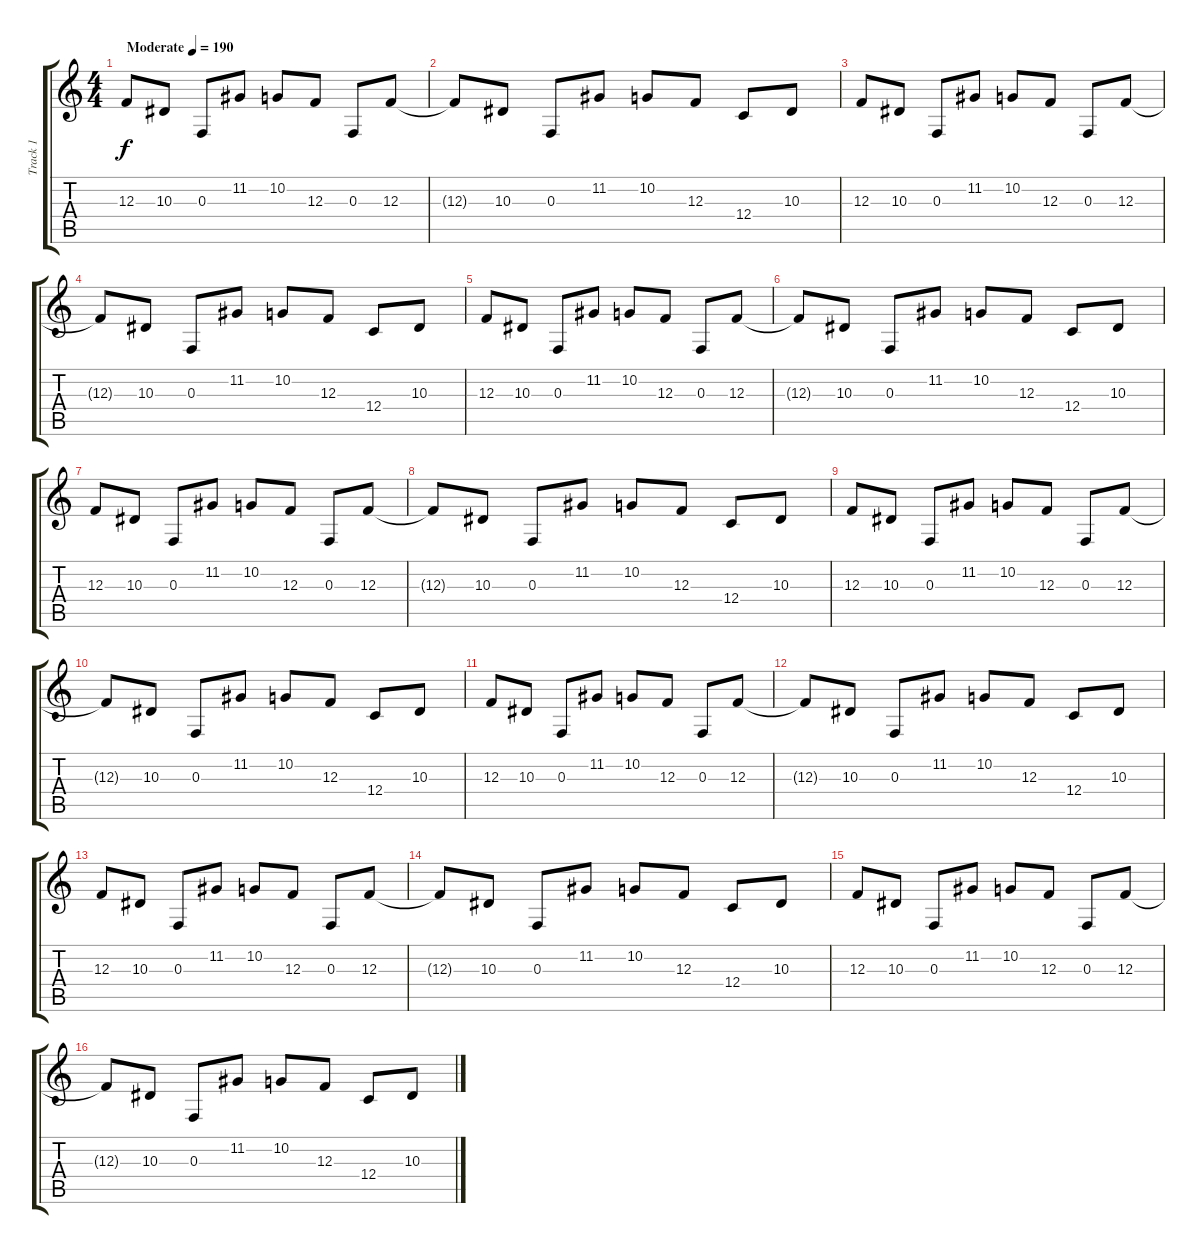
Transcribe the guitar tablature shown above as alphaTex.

\track ("Track 1" "Track 1") {instrument pad1newage}
\staff {score tabs}
\tuning (D4 A3 F3 C3 G2 C2) {hide}
\ts (4 4)
\tempo (190 "Moderate")
\clef g2
\ks c
12.3.8{dy f instrument pad1newage} 10.3.8 0.3.8 11.2.8 10.2.8 12.3.8 0.3.8 12.3.8 |
12.3{t}.8 10.3.8 0.3.8 11.2.8 10.2.8 12.3.8 12.4.8 10.3.8 |
12.3.8 10.3.8 0.3.8 11.2.8 10.2.8 12.3.8 0.3.8 12.3.8 |
12.3{t}.8 10.3.8 0.3.8 11.2.8 10.2.8 12.3.8 12.4.8 10.3.8 |
12.3.8 10.3.8 0.3.8 11.2.8 10.2.8 12.3.8 0.3.8 12.3.8 |
12.3{t}.8 10.3.8 0.3.8 11.2.8 10.2.8 12.3.8 12.4.8 10.3.8 |
12.3.8 10.3.8 0.3.8 11.2.8 10.2.8 12.3.8 0.3.8 12.3.8 |
12.3{t}.8 10.3.8 0.3.8 11.2.8 10.2.8 12.3.8 12.4.8 10.3.8 |
12.3.8 10.3.8 0.3.8 11.2.8 10.2.8 12.3.8 0.3.8 12.3.8 |
12.3{t}.8 10.3.8 0.3.8 11.2.8 10.2.8 12.3.8 12.4.8 10.3.8 |
12.3.8 10.3.8 0.3.8 11.2.8 10.2.8 12.3.8 0.3.8 12.3.8 |
12.3{t}.8 10.3.8 0.3.8 11.2.8 10.2.8 12.3.8 12.4.8 10.3.8 |
12.3.8 10.3.8 0.3.8 11.2.8 10.2.8 12.3.8 0.3.8 12.3.8 |
12.3{t}.8 10.3.8 0.3.8 11.2.8 10.2.8 12.3.8 12.4.8 10.3.8 |
12.3.8 10.3.8 0.3.8 11.2.8 10.2.8 12.3.8 0.3.8 12.3.8 |
12.3{t}.8 10.3.8 0.3.8 11.2.8 10.2.8 12.3.8 12.4.8 10.3.8
